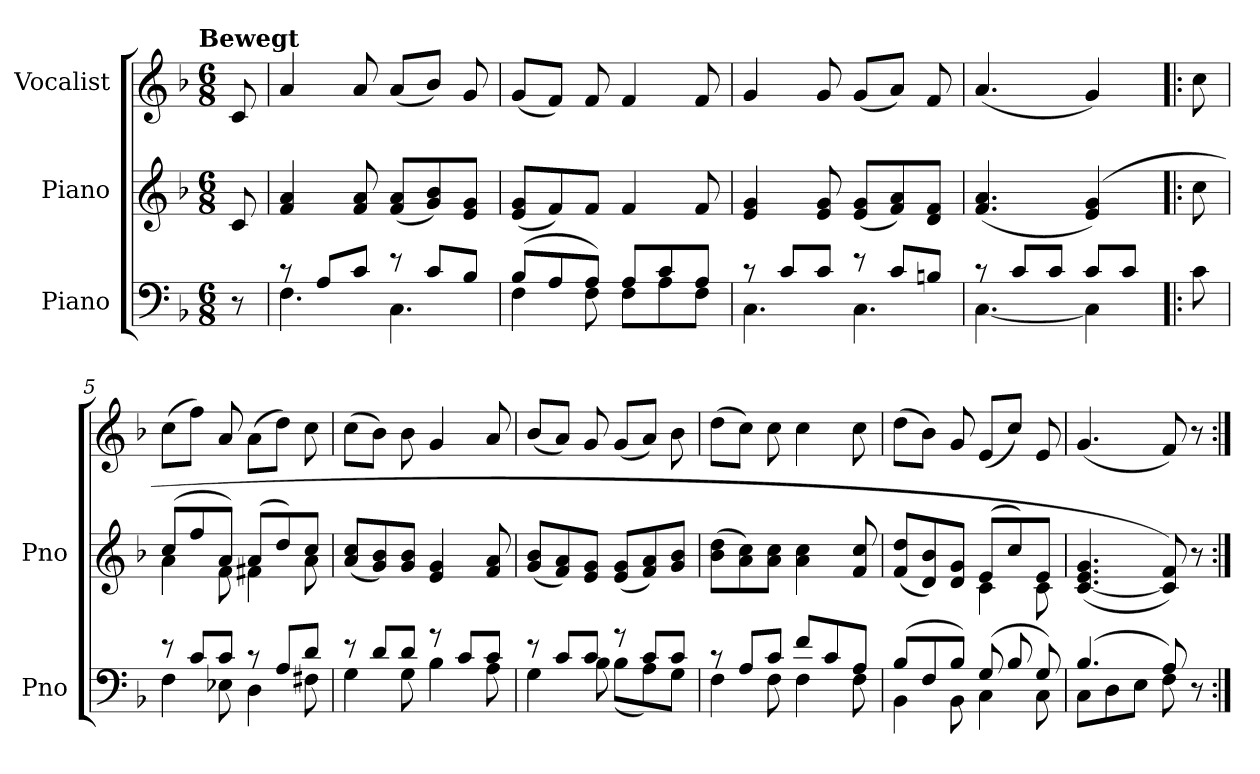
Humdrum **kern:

**kern	**kern	**kern
*part3	*part2	*part1
*staff3	*staff2	*staff1
*I"Piano	*I"Piano	*I"Vocalist
*I'Pno	*I'Pno	*
*clefF4	*clefG2	*clefG2
*k[b-]	*k[b-]	*k[b-]
*F:	*F:	*F:
!!LO:TX:omd:t=Bewegt
*M6/8	*M6/8	*M6/8
*MM110	*MM110	*MM110
=	=	=
8r	8c	8c
=1	=1	=1
*^	*	*
8r	4.F	4f 4a	4a
8AL	.	.	.
8cJ	.	8f 8a	8a
8r	4.C	(8f 8aL	(8aL
8cL	.	8g 8b-)	8b-J)
8B-J	.	8e 8gJ	8g
=2	=2	=2	=2
(8B-L	4F	(8e 8gL	(8gL
8A	.	8f)	8fJ)
8AJ)	8F	8fJ	8f
8AL	8FL	4f	4f
8c	8A	.	.
8AJ	8FJ	8f	8f
=3	=3	=3	=3
8r	4.C	4e 4g	4g
8cL	.	.	.
8cJ	.	8e 8g	8g
8r	4.C	(8e 8gL	(8gL
8cL	.	8f 8a)	8aJ)
8BnJ	.	8d 8fJ	8f
=4	=4	=4	=4
8r	[4.C	(4.f 4.a	(4.a
8cL	.	.	.
8cJ	.	.	.
8cL	4C]	(4e 4g)	4g)
8cJ	.	.	.
*v	*v	*	*
=!|:	=!|:	=!|:
8c	8cc	8cc
=5	=5	=5
*^	*^	*
8r	4F	(8ccL	4a	(8ccL
8cL	.	8ff	.	8ffJ)
8cJ	8E-X	8aJ)	8f	8a
8r	4D	(8aL	4f#X	(8aL
8AL	.	8dd)	.	8ddJ)
8dJ	8F#X	8ccJ	8a	8cc
*	*	*v	*v	*
=6	=6	=6	=6
8r	4G	(8a 8ccL	(8ccL
8dL	.	8g 8b-)	8b-J)
8dJ	8G	8g 8b-J	8b-
8r	4B-	4e 4g	4g
8cL	.	.	.
8cJ	8A	8f 8a	8a
=7	=7	=7	=7
8r	4G	(8g 8b-L	(8b-L
8cL	.	8f 8a)	8aJ)
8cJ	8B-	8e 8gJ	8g
8r	(8B-L	(8e 8gL	(8gL
8cL	8A)	8f 8a)	8aJ)
8cJ	8GJ	8g 8b-J	8b-
=8	=8	=8	=8
8r	4F	(8b- 8ddL	(8ddL
8AL	.	8a 8cc)	8ccJ)
8cJ	8F	8a 8ccJ	8cc
8fL	4F	4a 4cc	4cc
8c	.	.	.
8AJ	8F	8f 8cc	8cc
=9	=9	=9	=9
*	*	*^	*
(8B-L	4BB-	(8f 8ddL	4.ryy	(8ddL
8F	.	8d 8b-)	.	8b-J)
8B-J)	8BB-	8d 8gJ	.	8g
(8G	4C	(8eL	4c	(8eL
8B-	.	8cc)	.	8ccJ)
8G)	8C	8eJ	8c	8e
*	*	*v	*v	*
=10	=10	=10	=10
(4.B-	8CL	([4.c 4.e 4.g	(4.g
.	8D	.	.
.	8EJ	.	.
8A)	8F	8c] 8f))	8f)
8ryy	8r	8r	8r
*v	*v	*	*
=:|!	=:|!	=:|!
*-	*-	*-
